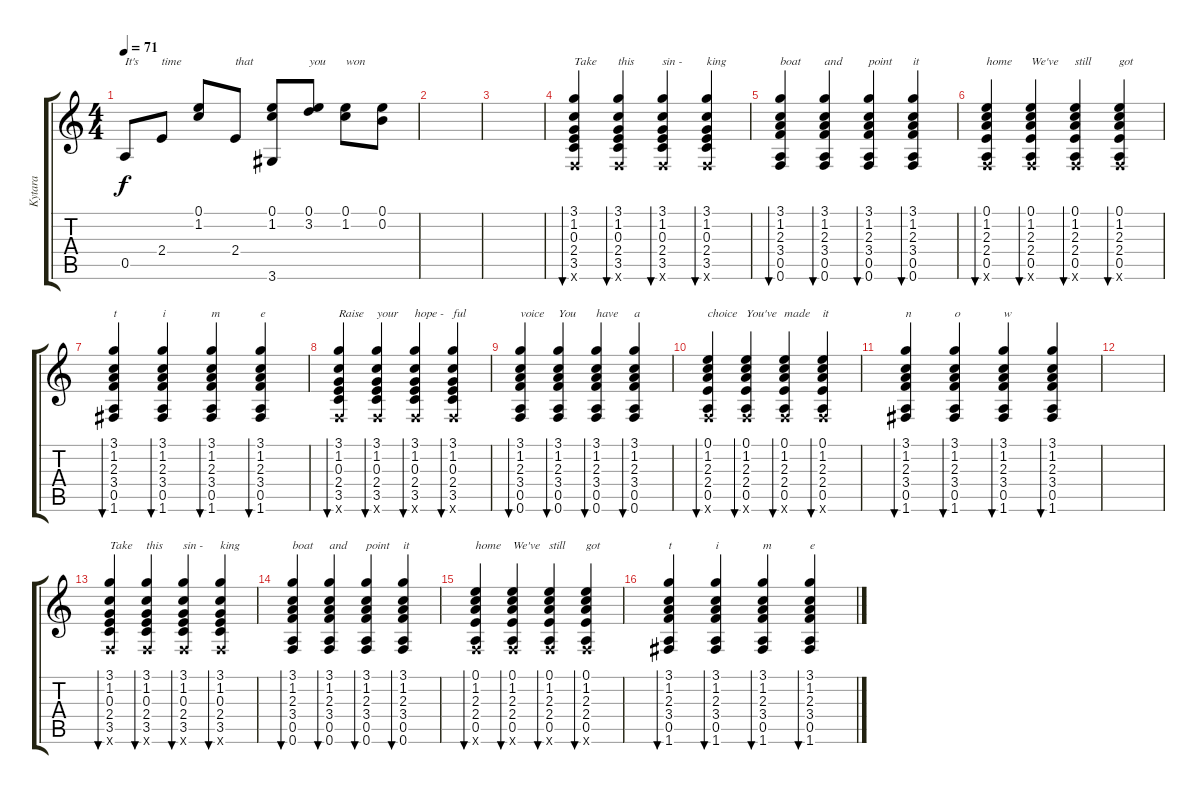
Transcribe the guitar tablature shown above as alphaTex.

\track ("Kytara" "Kytara") {instrument acousticguitarsteel}
\staff {score tabs}
\tuning (E4 B3 G3 D3 A2 F2) {hide}
\ts (4 4)
\tempo 71
\clef g2
\ks c
0.5.8{txt "It's" dy f} 2.4.8{txt "time"} (0.1 1.2).8 2.4.8{txt "that"} (0.1 1.2 3.6).8 (0.1 3.2).8{txt "you"} (0.1 1.2).8{txt "won"} (0.1 0.2).8 |
|
|
(3.1 1.2 0.3 2.4 3.5 0.6{x}).4{bu 60 txt "Take"} (3.1 1.2 0.3 2.4 3.5 0.6{x}).4{bu 60 txt "this"} (3.1 1.2 0.3 2.4 3.5 0.6{x}).4{bu 60 txt "sin -"} (3.1 1.2 0.3 2.4 3.5 0.6{x}).4{bu 60 txt "king"} |
(3.1 1.2 2.3 3.4 0.5 0.6).4{bu 60 txt "boat"} (3.1 1.2 2.3 3.4 0.5 0.6).4{bu 60 txt "and"} (3.1 1.2 2.3 3.4 0.5 0.6).4{bu 60 txt "point"} (3.1 1.2 2.3 3.4 0.5 0.6).4{bu 60 txt "it"} |
(0.1 1.2 2.3 2.4 0.5 0.6{x}).4{bu 60 txt "home"} (0.1 1.2 2.3 2.4 0.5 0.6{x}).4{bu 60 txt "We've"} (0.1 1.2 2.3 2.4 0.5 0.6{x}).4{bu 60 txt "still"} (0.1 1.2 2.3 2.4 0.5 0.6{x}).4{bu 60 txt "got"} |
(3.1 1.2 2.3 3.4 0.5 1.6).4{bu 60 txt "t"} (3.1 1.2 2.3 3.4 0.5 1.6).4{bu 60 txt "i"} (3.1 1.2 2.3 3.4 0.5 1.6).4{bu 60 txt "m"} (3.1 1.2 2.3 3.4 0.5 1.6).4{bu 60 txt "e"} |
(3.1 1.2 0.3 2.4 3.5 0.6{x}).4{bu 60 txt "Raise"} (3.1 1.2 0.3 2.4 3.5 0.6{x}).4{bu 60 txt "your"} (3.1 1.2 0.3 2.4 3.5 0.6{x}).4{bu 60 txt "hope -"} (3.1 1.2 0.3 2.4 3.5 0.6{x}).4{bu 60 txt "ful"} |
(3.1 1.2 2.3 3.4 0.5 0.6).4{bu 60 txt "voice"} (3.1 1.2 2.3 3.4 0.5 0.6).4{bu 60 txt "You"} (3.1 1.2 2.3 3.4 0.5 0.6).4{bu 60 txt "have"} (3.1 1.2 2.3 3.4 0.5 0.6).4{bu 60 txt "a"} |
(0.1 1.2 2.3 2.4 0.5 0.6{x}).4{bu 60 txt "choice"} (0.1 1.2 2.3 2.4 0.5 0.6{x}).4{bu 60 txt "You've"} (0.1 1.2 2.3 2.4 0.5 0.6{x}).4{bu 60 txt "made"} (0.1 1.2 2.3 2.4 0.5 0.6{x}).4{bu 60 txt "it"} |
(3.1 1.2 2.3 3.4 0.5 1.6).4{bu 60 txt "n"} (3.1 1.2 2.3 3.4 0.5 1.6).4{bu 60 txt "o"} (3.1 1.2 2.3 3.4 0.5 1.6).4{bu 60 txt "w"} (3.1 1.2 2.3 3.4 0.5 1.6).4{bu 60} |
|
(3.1 1.2 0.3 2.4 3.5 0.6{x}).4{bu 60 txt "Take"} (3.1 1.2 0.3 2.4 3.5 0.6{x}).4{bu 60 txt "this"} (3.1 1.2 0.3 2.4 3.5 0.6{x}).4{bu 60 txt "sin -"} (3.1 1.2 0.3 2.4 3.5 0.6{x}).4{bu 60 txt "king"} |
(3.1 1.2 2.3 3.4 0.5 0.6).4{bu 60 txt "boat"} (3.1 1.2 2.3 3.4 0.5 0.6).4{bu 60 txt "and"} (3.1 1.2 2.3 3.4 0.5 0.6).4{bu 60 txt "point"} (3.1 1.2 2.3 3.4 0.5 0.6).4{bu 60 txt "it"} |
(0.1 1.2 2.3 2.4 0.5 0.6{x}).4{bu 60 txt "home"} (0.1 1.2 2.3 2.4 0.5 0.6{x}).4{bu 60 txt "We've"} (0.1 1.2 2.3 2.4 0.5 0.6{x}).4{bu 60 txt "still"} (0.1 1.2 2.3 2.4 0.5 0.6{x}).4{bu 60 txt "got"} |
(3.1 1.2 2.3 3.4 0.5 1.6).4{bu 60 txt "t"} (3.1 1.2 2.3 3.4 0.5 1.6).4{bu 60 txt "i"} (3.1 1.2 2.3 3.4 0.5 1.6).4{bu 60 txt "m"} (3.1 1.2 2.3 3.4 0.5 1.6).4{bu 60 txt "e"}
